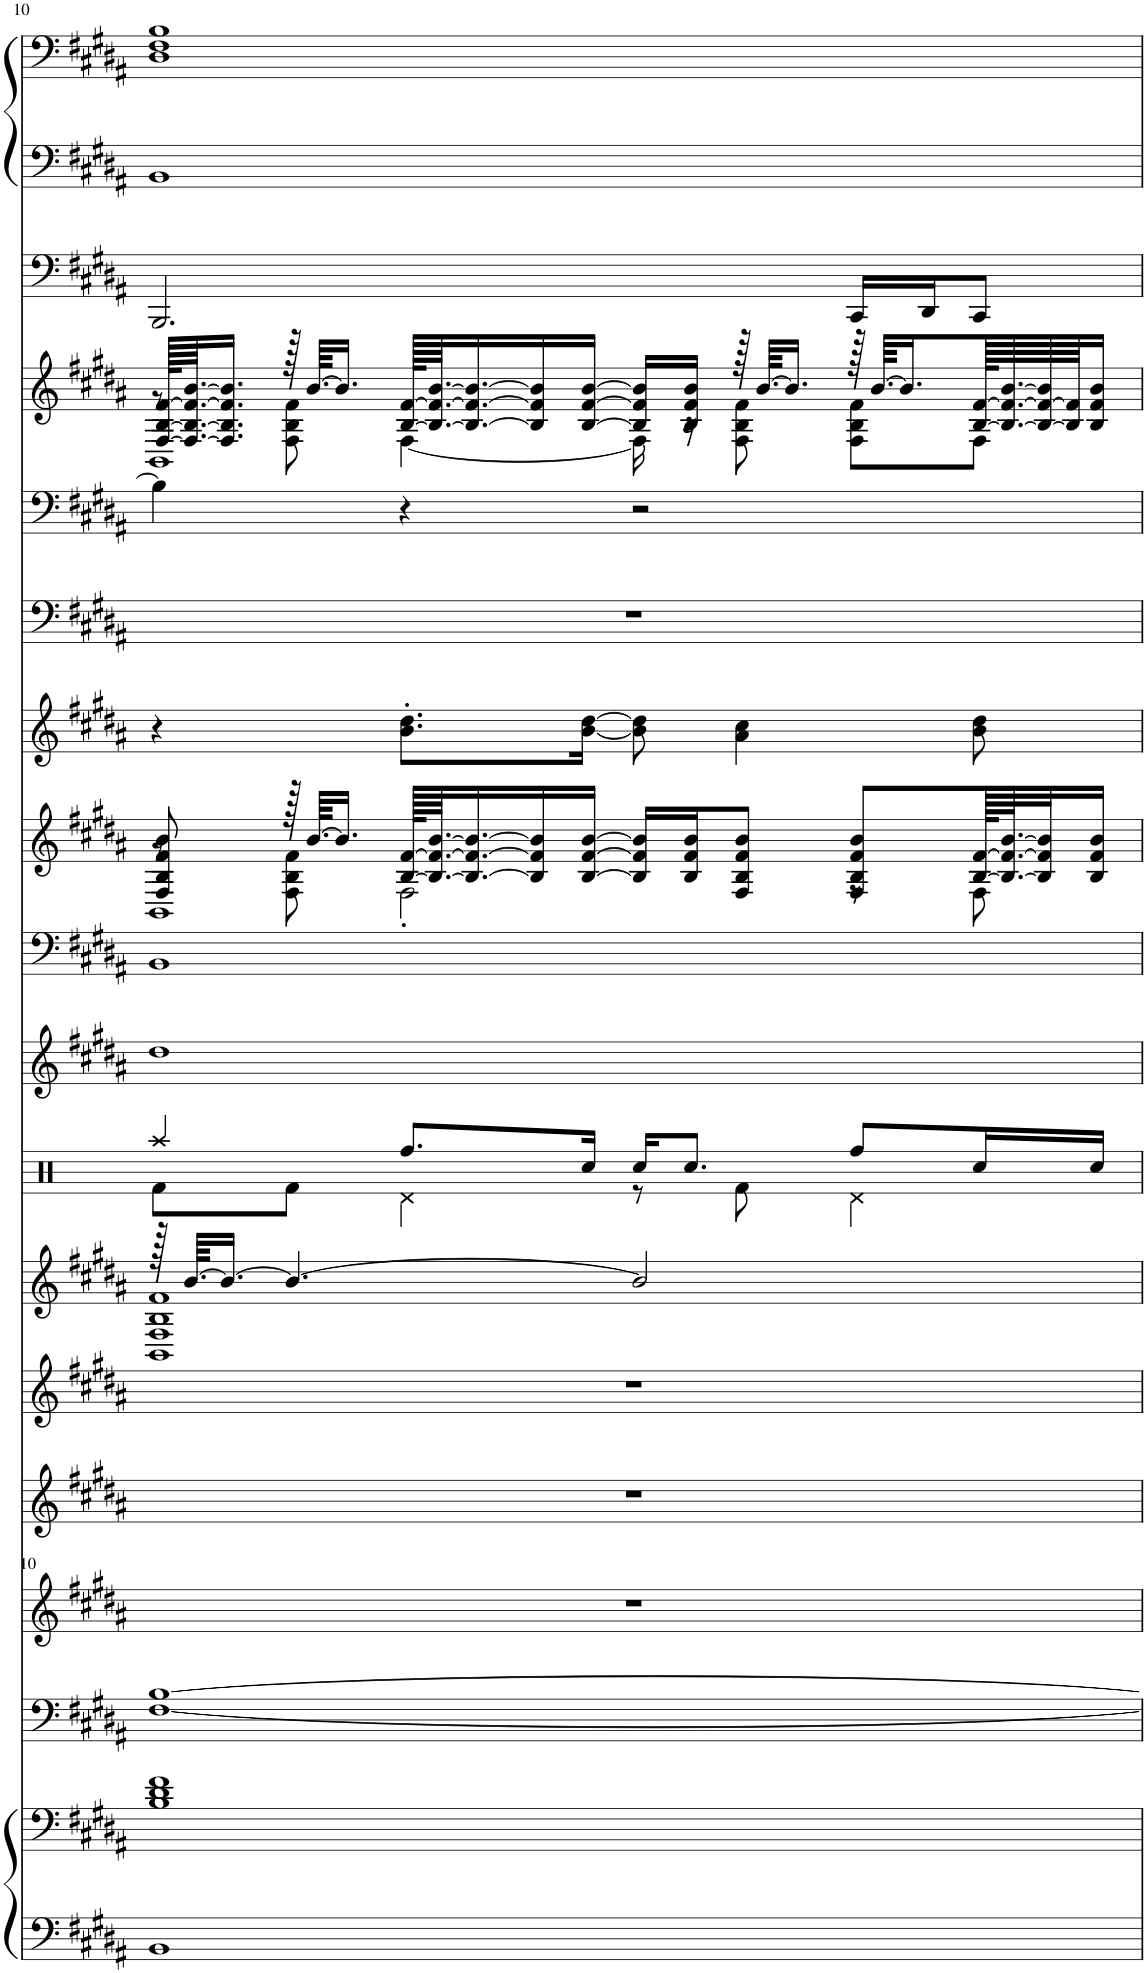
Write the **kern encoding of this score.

**kern	**kern	**kern	**kern	**kern	**kern	**kern	**kern	**kern	**kern	**kern	**kern	**kern	**kern	**kern	**kern	**kern	**kern
*part16	*part16	*part15	*part14	*part13	*part12	*part11	*part10	*part9	*part8	*part7	*part6	*part5	*part4	*part3	*part2	*part1	*part1
*staff18	*staff17	*staff16	*staff15	*staff14	*staff13	*staff12	*staff11	*staff10	*staff9	*staff8	*staff7	*staff6	*staff5	*staff4	*staff3	*staff2	*staff1
*I"Bright Piano	*	*I"Warm Pad	*I"Vibraphone	*I"Jazz Guitar	*I"Jazz Guitar	*I"Jazz Guitar	*I"Percussion	*I"Strings 2	*I"Steel Gtr.	*I"Steel Gtr.	*I"Voice Oohs	*I"Synth Voice	*I"Tenor Sax	*I"Steel Gtr.	*I"Fingered Bass	*I"Grand Piano, COLLIDE	*
*I'Pno	*	*	*I'Vbp	*	*	*	*	*I'Str	*	*	*I'V	*I'V	*I'T Sax	*	*	*I'Pno	*
!!LO:PB:g=z
*clefF4	*clefF4	*clefF4	*clefG2	*clefG2	*clefG2	*clefG2	*clefX	*clefG2	*clefF4	*clefG2	*clefG2	*clefF4	*clefF4	*clefG2	*clefF4	*clefF4	*clefF4
*	*	*	*	*	*	*	*	*	*	*	*	*	*Trd8c14	*	*	*	*
*k[f#c#g#d#a#]	*k[f#c#g#d#a#]	*k[f#c#g#d#a#]	*k[f#c#g#d#a#]	*k[f#c#g#d#a#]	*k[f#c#g#d#a#]	*k[f#c#g#d#a#]	*k[]	*k[f#c#g#d#a#]	*k[f#c#g#d#a#]	*k[f#c#g#d#a#]	*k[f#c#g#d#a#]	*k[f#c#g#d#a#]	*k[f#c#g#d#a#]	*k[f#c#g#d#a#]	*k[f#c#g#d#a#]	*k[f#c#g#d#a#]	*k[f#c#g#d#a#]
*M4/4	*M4/4	*M4/4	*M4/4	*M4/4	*M4/4	*M4/4	*M4/4	*M4/4	*M4/4	*M4/4	*M4/4	*M4/4	*M4/4	*M4/4	*M4/4	*M4/4	*M4/4
=10	=10	=10	=10	=10	=10	=10	=10	=10	=10	=10	=10	=10	=10	=10	=10	=10	=10
*	*	*	*	*	*	*^	*^	*	*	*^	*	*	*	*^	*	*	*
*	*	*	*	*	*	*	*	*	*	*	*	*	*^	*	*	*	*	*^	*	*	*
1BB	1B 1d# 1f#	[1F# [1B	1r	1r	1r	128r	1BB 1F# 1B 1f#	4Raa/	8Rf\L	1dd#	1BB	8F#/ 8B/ 8f#/ 8b/	8r	1BB	4r	1r	4B\]	[128F#/ [128B/ [128f#/KLLLL	8r	1BB	2.BBB/	1BB	1D# 1F# 1B
.	.	.	.	.	.	[64.b/KKLL	.	.	.	.	.	.	.	.	.	.	.	64.F#/_ 64.B/_ 64.f#/_ [64.b/JJ	.	.	.	.	.
.	.	.	.	.	.	16.b/JJ_	.	.	.	.	.	.	.	.	.	.	.	16.F#/] 16.B/] 16.f#/] 16.b/]JJ	.	.	.	.	.
.	.	.	.	.	.	4.b/_	.	.	8Rf\J	.	.	128r	8F#\ 8B\ 8f#\	.	.	.	.	128r	8F#\ 8B\ 8f#\	.	.	.	.
.	.	.	.	.	.	.	.	.	.	.	.	[64.b/KKLL	.	.	.	.	.	[64.b/KKLL	.	.	.	.	.
.	.	.	.	.	.	.	.	.	.	.	.	16.b/JJ]	.	.	.	.	.	16.b/JJ]	.	.	.	.	.
.	.	.	.	.	.	.	.	8.Rff/L	4Rd\	.	.	[128B/ [128f#/KLLLL	2F#'\	.	8.b\' 8.dd#\'L	.	4r	[128B/ [128f#/KLLLL	[4F#\	.	.	.	.
.	.	.	.	.	.	.	.	.	.	.	.	64.B/_ 64.f#/_ [64.b/JJ	.	.	.	.	.	64.B/_ 64.f#/_ [64.b/JJ	.	.	.	.	.
.	.	.	.	.	.	.	.	.	.	.	.	16.B/_ 16.f#/_ 16.b/_	.	.	.	.	.	16.B/_ 16.f#/_ 16.b/_	.	.	.	.	.
.	.	.	.	.	.	.	.	.	.	.	.	16B/] 16f#/] 16b/]	.	.	.	.	.	16B/] 16f#/] 16b/]	.	.	.	.	.
.	.	.	.	.	.	.	.	16Rcc/Jk	.	.	.	[16B/ [16f#/ [16b/JJ	.	.	[16b\ [16dd#\Jk	.	.	[16B/ [16f#/ [16b/JJ	.	.	.	.	.
.	.	.	.	.	.	2b/]	.	16Rcc/KL	8r	.	.	16B/] 16f#/] 16b/]LL	.	.	8b\] 8dd#\]	.	2r	16B/] 16f#/] 16b/]LL	16F#\]	.	.	.	.
.	.	.	.	.	.	.	.	8.Rcc/J	.	.	.	16B/ 16f#/ 16b/J	.	.	.	.	.	16B/ 16f#/ 16b/JJ	16r	.	.	.	.
.	.	.	.	.	.	.	.	.	8Rf\	.	.	8F#/ 8B/ 8f#/ 8b/J	.	.	4a#\ 4cc#\	.	.	128r	8F#\ 8B\ 8f#\	.	.	.	.
.	.	.	.	.	.	.	.	.	.	.	.	.	.	.	.	.	.	[64.b/KKLL	.	.	.	.	.
.	.	.	.	.	.	.	.	.	.	.	.	.	.	.	.	.	.	16.b/JJ]	.	.	.	.	.
.	.	.	.	.	.	.	.	8Rff/L	4Rd\	.	.	8F#/ 8B/ 8f#/ 8b/L	8r	.	.	.	.	128r	8F#\ 8B\ 8f#\L	.	16CC#/LL	.	.
.	.	.	.	.	.	.	.	.	.	.	.	.	.	.	.	.	.	[64.b/KKLL	.	.	.	.	.
.	.	.	.	.	.	.	.	.	.	.	.	.	.	.	.	.	.	16.b/]	.	.	.	.	.
.	.	.	.	.	.	.	.	.	.	.	.	.	.	.	.	.	.	.	.	.	16DD#/J	.	.
.	.	.	.	.	.	.	.	16Rcc/L	.	.	.	[128B/ [128f#/KLLL	8F#\	.	8b\ 8dd#\	.	.	[128B/ [128f#/KLL	8F#\J	.	8CC#/J	.	.
.	.	.	.	.	.	.	.	.	.	.	.	64.B/_ 64.f#/_ [64.b/J	.	.	.	.	.	64.B/_ 64.f#/_ [64.b/	.	.	.	.	.
.	.	.	.	.	.	.	.	.	.	.	.	32B/] 32f#/] 32b/]J	.	.	.	.	.	64B/_ 64f#/_ 64b/]	.	.	.	.	.
.	.	.	.	.	.	.	.	.	.	.	.	.	.	.	.	.	.	64B/] 64f#/]JJ	.	.	.	.	.
.	.	.	.	.	.	.	.	16Rcc/JJ	.	.	.	16B/ 16f#/ 16b/JJ	.	.	.	.	.	16B/ 16f#/ 16b/JJ	.	.	.	.	.
*	*	*	*	*	*	*v	*v	*	*	*	*	*v	*v	*v	*	*	*	*v	*v	*v	*	*	*
*	*	*	*	*	*	*	*v	*v	*	*	*	*	*	*	*	*	*	*
=	=	=	=	=	=	=	=	=	=	=	=	=	=	=	=	=	=
*-	*-	*-	*-	*-	*-	*-	*-	*-	*-	*-	*-	*-	*-	*-	*-	*-	*-
